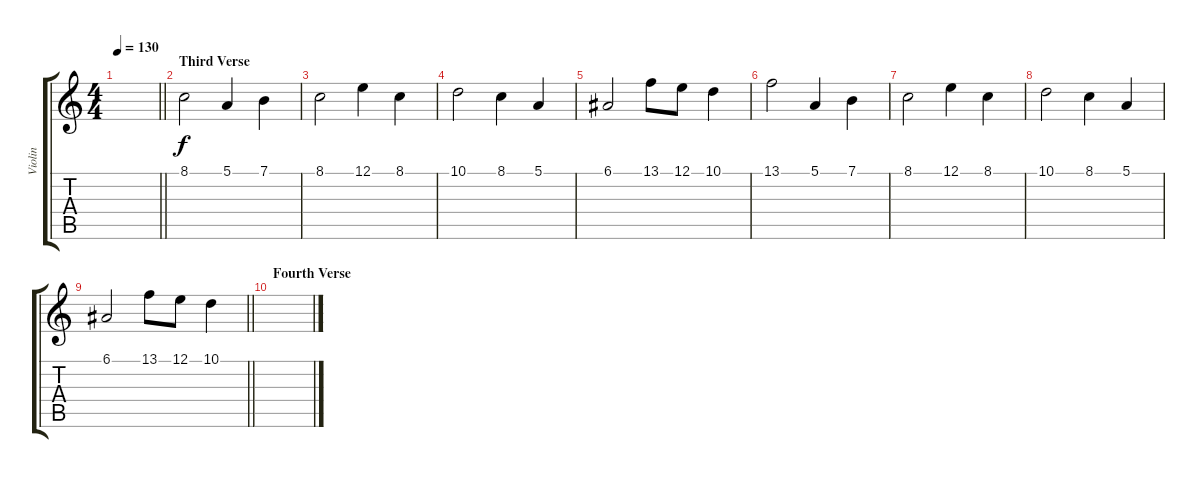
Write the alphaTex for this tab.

\track ("Violin" "Violin") {instrument harmonica}
\staff {score tabs}
\tuning (E4 B3 G3 D3 A2 E2) {hide}
\ts (4 4)
\tempo 130
\clef g2
\barLineRight lightlight
\ks c
|
\section ("" "Third Verse")
8.1.2 5.1.4 7.1.4 |
8.1.2 12.1.4 8.1.4 |
10.1.2 8.1.4 5.1.4 |
6.1.2 13.1.8 12.1.8 10.1.4 |
13.1.2 5.1.4 7.1.4 |
8.1.2 12.1.4 8.1.4 |
10.1.2 8.1.4 5.1.4 |
\barLineRight lightlight
6.1.2 13.1.8 12.1.8 10.1.4 |
\section ("" "Fourth Verse")
